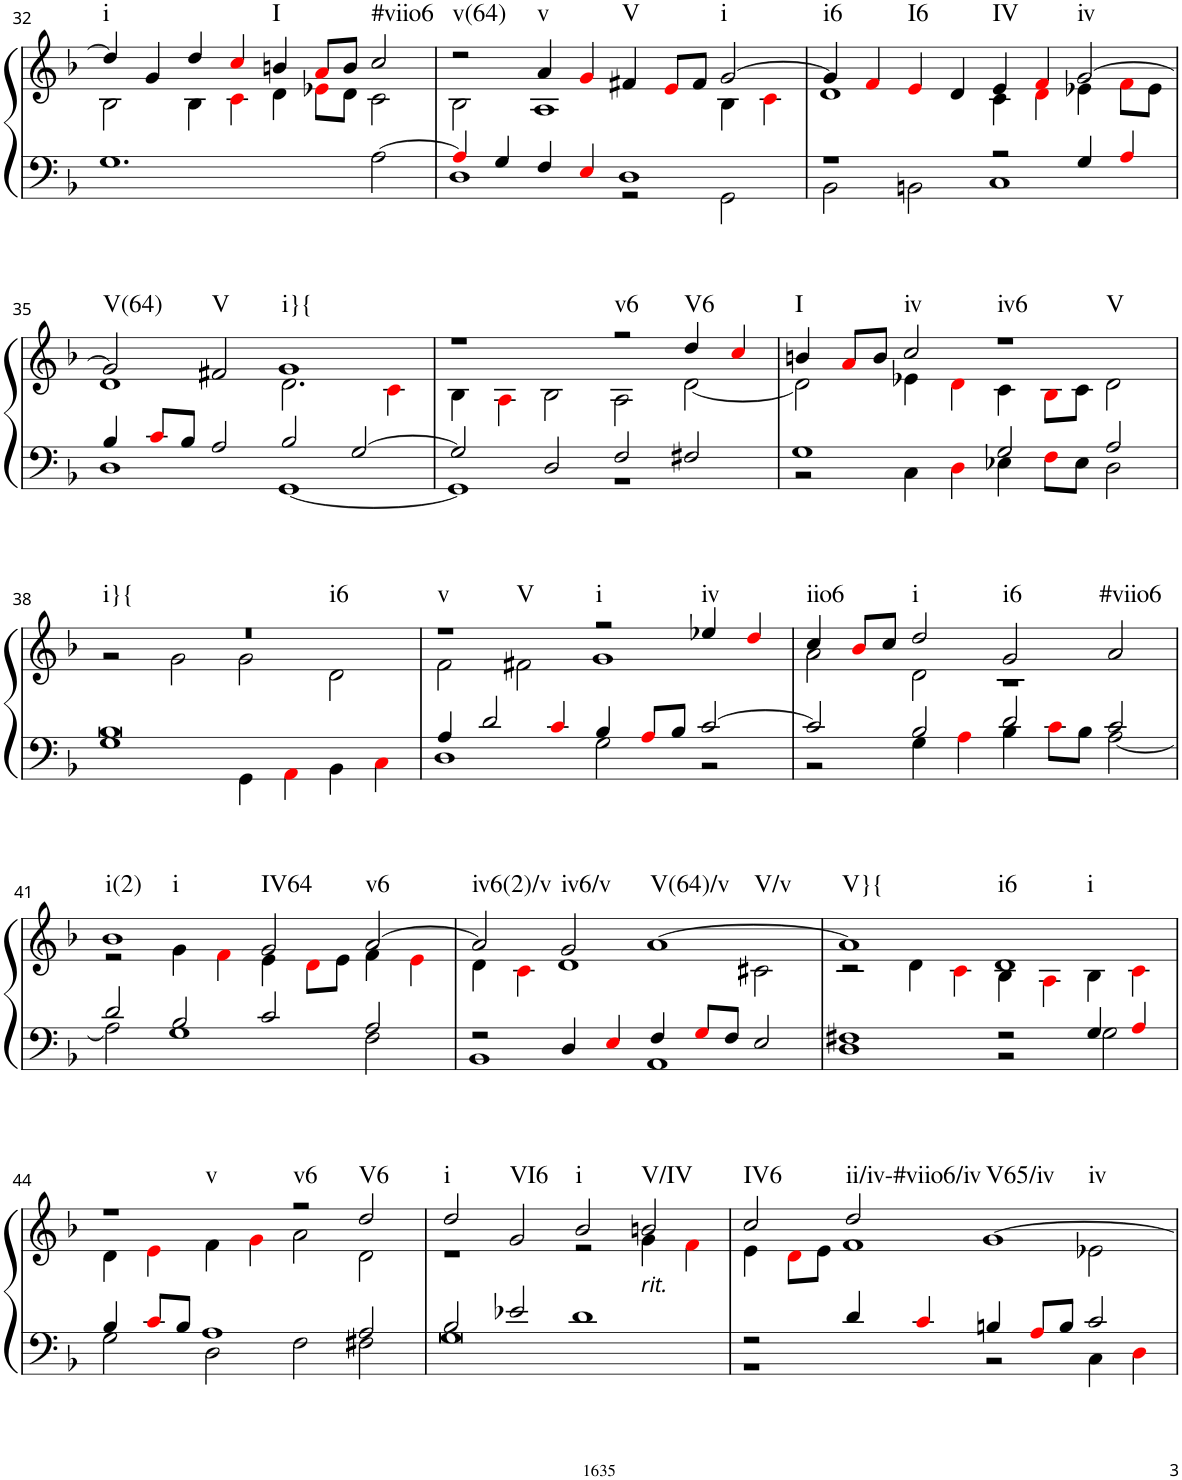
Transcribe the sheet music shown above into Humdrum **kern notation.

**kern	**kern	**harte
*part1	*part1	*part1
*staff2	*staff1	*
*I"Organ	*	*
!!LO:PB:g=z
*clefF4	*clefG2	*
*k[b-]	*k[b-]	*
*M4/2	*M4/2	*
=32	=32	=32
*	*^	*
!	!	!	!LO:H:kt=i
1.G	4dd/]	2B-\	N
.	4g/	.	.
.	4dd/	4B-\	.
.	4cci/	4ci\	.
!	!	!	!LO:H:kt=I
.	4bn/	4d\	N
.	8ai/L	8e-Xi\L	.
.	8b/J	8d\J	.
!	!	!	!LO:H:kt=#viio6
[2A\	2cc/	2c\	N
=33	=33	=33	=33
*^	*	*	*
!	!	!	!	!LO:H:kt=v(64)
4Ai/]	1D	2r	2B-\	N
4G/	.	.	.	.
!	!	!	!	!LO:H:kt=v
4F/	.	4a/	1A	N
4Ei/	.	4gi/	.	.
!	!	!	!	!LO:H:kt=V
1D	2r	4f#X/	.	N
.	.	8ei/L	.	.
.	.	8f#/J	.	.
!	!	!	!	!LO:H:kt=i
.	2GG\	[2g/	4B-\	N
.	.	.	4ci\	.
=34	=34	=34	=34	=34
!	!	!	!	!LO:H:kt=i6
1r	2BB-\	4g/]	1d	N
.	.	4fi/	.	.
!	!	!	!	!LO:H:kt=I6
.	2BBn\	4ei/	.	N
.	.	4d/	.	.
!	!	!	!	!LO:H:kt=IV
2r	1C	4e/	4c\	N
.	.	4fi/	4di\	.
!	!	!	!	!LO:H:kt=iv
4G/	.	[2g/	4e-X\	N
4Ai/	.	.	8fi\L	.
.	.	.	8e-\J	.
!!LO:LB:g=z	!!
=35	=35	=35	=35	=35
!	!	!	!	!LO:H:kt=V(64)
4B-/	1D	2g/]	1d	N
8ci/L	.	.	.	.
8B-/J	.	.	.	.
!	!	!	!	!LO:H:kt=V
2A/	.	2f#X/	.	N
!	!	!	!	!LO:H:kt=i}{
2B-/	[1GG	1g	2.d\	N
[2G/	.	.	.	.
.	.	.	4ci\	.
=36	=36	=36	=36	=36
2G/]	1GG]	1r	4B-\	.
.	.	.	4Ai\	.
2D/	.	.	2B-\	.
!	!	!	!	!LO:H:kt=v6
2F/	1r	2r	2A\	N
!	!	!	!	!LO:H:kt=V6
2F#X/	.	4dd/	[2d\	N
.	.	4cci/	.	.
=37	=37	=37	=37	=37
!	!	!	!	!LO:H:kt=I
1G	2r	4bn/	2d\]	N
.	.	8ai/L	.	.
.	.	8b/J	.	.
!	!	!	!	!LO:H:kt=iv
.	4C\	2cc/	4e-X\	N
.	4Di\	.	4di\	.
!	!	!	!	!LO:H:n=1:kt=iv6
!	!	!	!	!LO:H:n=2:kt=V
2G/	4E-X\	1r	4c\	N N
.	8Fi\L	.	8B-i\L	.
.	8E-\J	.	8c\J	.
2A/	2D\	.	2d\	.
!!LO:LB:g=z	!!
=38	=38	=38	=38	=38
!	!	!	!	!LO:H:n=1:kt=i}{
!	!	!	!	!LO:H:n=2:kt=i6
0B-	1G	0r	2r	N N
.	.	.	2g\	.
.	4GG\	.	2g\	.
.	4AAi\	.	.	.
.	4BB-\	.	2d\	.
.	4Ci\	.	.	.
=39	=39	=39	=39	=39
!	!	!	!	!LO:H:n=1:kt=v
!	!	!	!	!LO:H:n=2:kt=V
4A/	1D	1r	2f\	N N
2d/	.	.	.	.
.	.	.	2f#X\	.
4ci/	.	.	.	.
!	!	!	!	!LO:H:kt=i
4B-/	2G\	2r	1g	N
8Ai/L	.	.	.	.
8B-/J	.	.	.	.
!	!	!	!	!LO:H:kt=iv
[2c/	2r	4ee-X/	.	N
.	.	4ddi/	.	.
=40	=40	=40	=40	=40
!	!	!	!	!LO:H:kt=iio6
2c/]	2r	4cc/	2a\	N
.	.	8b-i/L	.	.
.	.	8cc/J	.	.
!	!	!	!	!LO:H:kt=i
2B-/	4G\	2dd/	2d\	N
.	4Ai\	.	.	.
!	!	!	!	!LO:H:kt=i6
2d/	4B-\	2g/	1r	N
.	8ci\L	.	.	.
.	8B-\J	.	.	.
!	!	!	!	!LO:H:kt=#viio6
2c/	[2A\	2a/	.	N
!!LO:LB:g=z	!!
=41	=41	=41	=41	=41
!	!	!	!	!LO:H:n=1:kt=i(2)
!	!	!	!	!LO:H:n=2:kt=i
2d/	2A\]	1b-	2r	N N
2B-/	1G	.	4g\	.
.	.	.	4fi\	.
!	!	!	!	!LO:H:kt=IV64
2c/	.	2g/	4e\	N
.	.	.	8di\L	.
.	.	.	8e\J	.
!	!	!	!	!LO:H:kt=v6
2A/	2F\	[2a/	4f\	N
.	.	.	4ei\	.
=42	=42	=42	=42	=42
!	!	!	!	!LO:H:kt=iv6(2)/v
2r	1BB-	2a/]	4d\	N
.	.	.	4ci\	.
!	!	!	!	!LO:H:kt=iv6/v
4D/	.	2g/	1d	N
4Ei/	.	.	.	.
!	!	!	!	!LO:H:n=1:kt=V(64)/v
!	!	!	!	!LO:H:n=2:kt=V/v
4F/	1AA	[1a	.	N N
8Gi/L	.	.	.	.
8F/J	.	.	.	.
2E/	.	.	2c#X\	.
=43	=43	=43	=43	=43
!	!	!	!	!LO:H:kt=V}{
1F#X	1D	1a]	2r	N
.	.	.	4d\	.
.	.	.	4ci\	.
!	!	!	!	!LO:H:n=1:kt=i6
!	!	!	!	!LO:H:n=2:kt=i
2r	2r	1d	4B-\	N N
.	.	.	4Ai\	.
4G/	2G\	.	4B-\	.
4Ai/	.	.	4ci\	.
!!LO:LB:g=z	!!
=44	=44	=44	=44	=44
!	!	!	!	!LO:H:kt=v
4B-/	2G\	1r	4d\	N
8ci/L	.	.	4ei\	.
8B-/J	.	.	.	.
1A	2D\	.	4f\	.
.	.	.	4gi\	.
!	!	!	!	!LO:H:kt=v6
.	2F\	2r	2a\	N
!	!	!	!	!LO:H:kt=V6
2A/	2F#X\	2dd/	2d\	N
=45	=45	=45	=45	=45
!	!	!	!	!LO:H:kt=i
2B-/	0G	2dd/	1r	N
!	!	!	!	!LO:H:kt=VI6
2e-X/	.	2g/	.	N
!	!	!	!	!LO:H:kt=i
1d	.	2b-/	2r	N
!	!	!LO:TX:b:i:t=rit.	!	!LO:H:kt=V/IV
.	.	2bn/	4g\	N
.	.	.	4fi\	.
=46	=46	=46	=46	=46
!	!	!	!	!LO:H:kt=IV6
2r	1r	2cc/	4e\	N
.	.	.	8di\L	.
.	.	.	8e\J	.
!	!	!	!	!LO:H:kt=ii/iv-#viio6/iv
4d/	.	2dd/	1f	N
4ci/	.	.	.	.
!	!	!	!	!LO:H:n=1:kt=V65/iv
!	!	!	!	!LO:H:n=2:kt=iv
4Bn/	2r	[1g	.	N N
8Ai/L	.	.	.	.
8B/J	.	.	.	.
2c/	4C\	.	2e-X\	.
.	4Di\	.	.	.
*v	*v	*	*	*
*	*v	*v	*
=	=	=
*-	*-	*-
